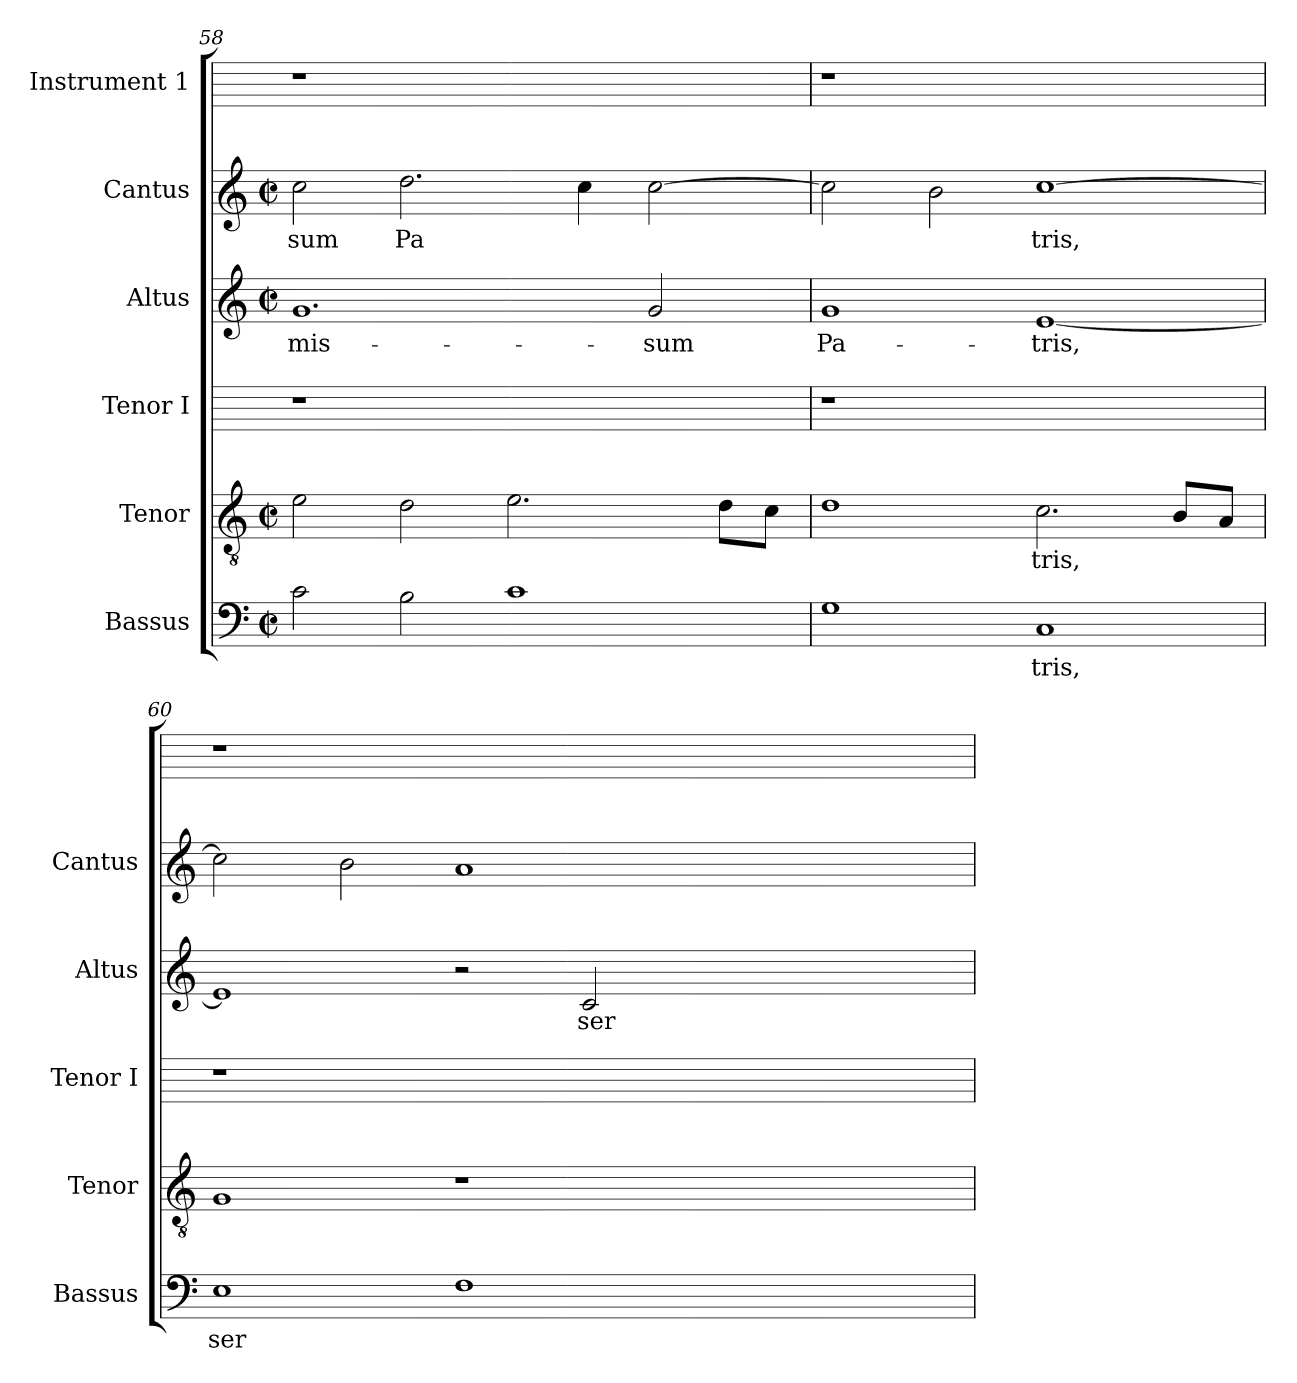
**kern	**text	**kern	**text	**kern	**kern	**text	**kern	**text	**kern
*part6	*part6	*part5	*part5	*part4	*part3	*part3	*part2	*part2	*part1
*staff6	*staff6	*staff5	*staff5	*staff4	*staff3	*staff3	*staff2	*staff2	*staff1
*I"Bassus	*	*I"Tenor	*	*I"Tenor I	*I"Altus	*	*I"Cantus	*	*I"Instrument 1
*I'Bassus	*	*I'Tenor	*	*I'Tenor I	*I'Altus	*	*I'Cantus	*	*
*clefF4	*	*clefGv2	*	*	*clefG2	*	*clefG2	*	*
*M2/2	*	*M2/2	*	*	*M2/2	*	*M2/2	*	*
*met(c|)	*	*met(c|)	*	*	*met(c|)	*	*met(c|)	*	*
=58	=58	=58	=58	=58	=58	=58	=58	=58	=58
!	!	!	!	!	!	!LO:LY:b:cj	!	!LO:LY:b:cj	!
2c\	.	2e\	.	1r	1.g	-mis-	2cc\	sum	1r
!	!	!	!	!	!	!	!	!LO:LY:b	!
2B\	.	2d\	.	.	.	.	2.dd\	Pa	.
1c	.	2.e\	.	1ryy	.	.	.	.	1ryy
.	.	.	.	.	.	.	4cc\	.	.
!	!	!	!	!	!	!LO:LY:b:cj	!	!	!
.	.	.	.	.	2g/	-sum	[>2cc\	.	.
.	.	8d\L	.	.	.	.	.	.	.
.	.	8c\J	.	.	.	.	.	.	.
=59	=59	=59	=59	=59	=59	=59	=59	=59	=59
!	!	!	!	!	!	!LO:LY:b:cj	!	!	!
1G	.	1d	.	1r	1g	Pa-	2cc\]	.	1r
.	.	.	.	.	.	.	2b\	.	.
!	!LO:LY:b:cj	!	!LO:LY:b	!	!	!LO:LY:b	!	!LO:LY:b	!
1C	tris,	2.c\	tris,	1ryy	[>1e	-tris,	[<1cc	tris,	1ryy
.	.	8B/L	.	.	.	.	.	.	.
.	.	8A/J	.	.	.	.	.	.	.
!!LO:LB:g=z
=60	=60	=60	=60	=60	=60	=60	=60	=60	=60
!	!LO:LY:b:cj	!	!	!	!	!	!	!	!
*	*	*^	*	*	*	*	*^	*	*
1E	ser	1G	64ryy	.	1r	1e]	.	2cc\]	64ryy	.	1r
.	.	.	1ryy	.	.	.	.	.	1ryy	.	.
.	.	.	.	.	.	.	.	2b\	.	.	.
!	!	!LO:N:vis=1	!	!	!	!	!	!	!	!	!
1F	.	0r	.	.	0ryy	2r	.	1a	.	.	0ryy
.	.	.	1ryy	.	.	.	.	.	1ryy	.	.
!	!	!	!	!	!	!	!LO:LY:b:cj	!	!	!	!
.	.	.	.	.	.	2c/	ser	.	.	.	.
1ryy	.	.	.	.	.	1ryy	.	1ryy	.	.	.
.	.	.	2ryy	.	.	.	.	.	2ryy	.	.
.	.	.	4ryy	.	.	.	.	.	4ryy	.	.
.	.	.	8...ryy	.	.	.	.	.	8...ryy	.	.
*	*	*v	*v	*	*	*	*	*v	*v	*	*
=	=	=	=	=	=	=	=	=	=
*-	*-	*-	*-	*-	*-	*-	*-	*-	*-
